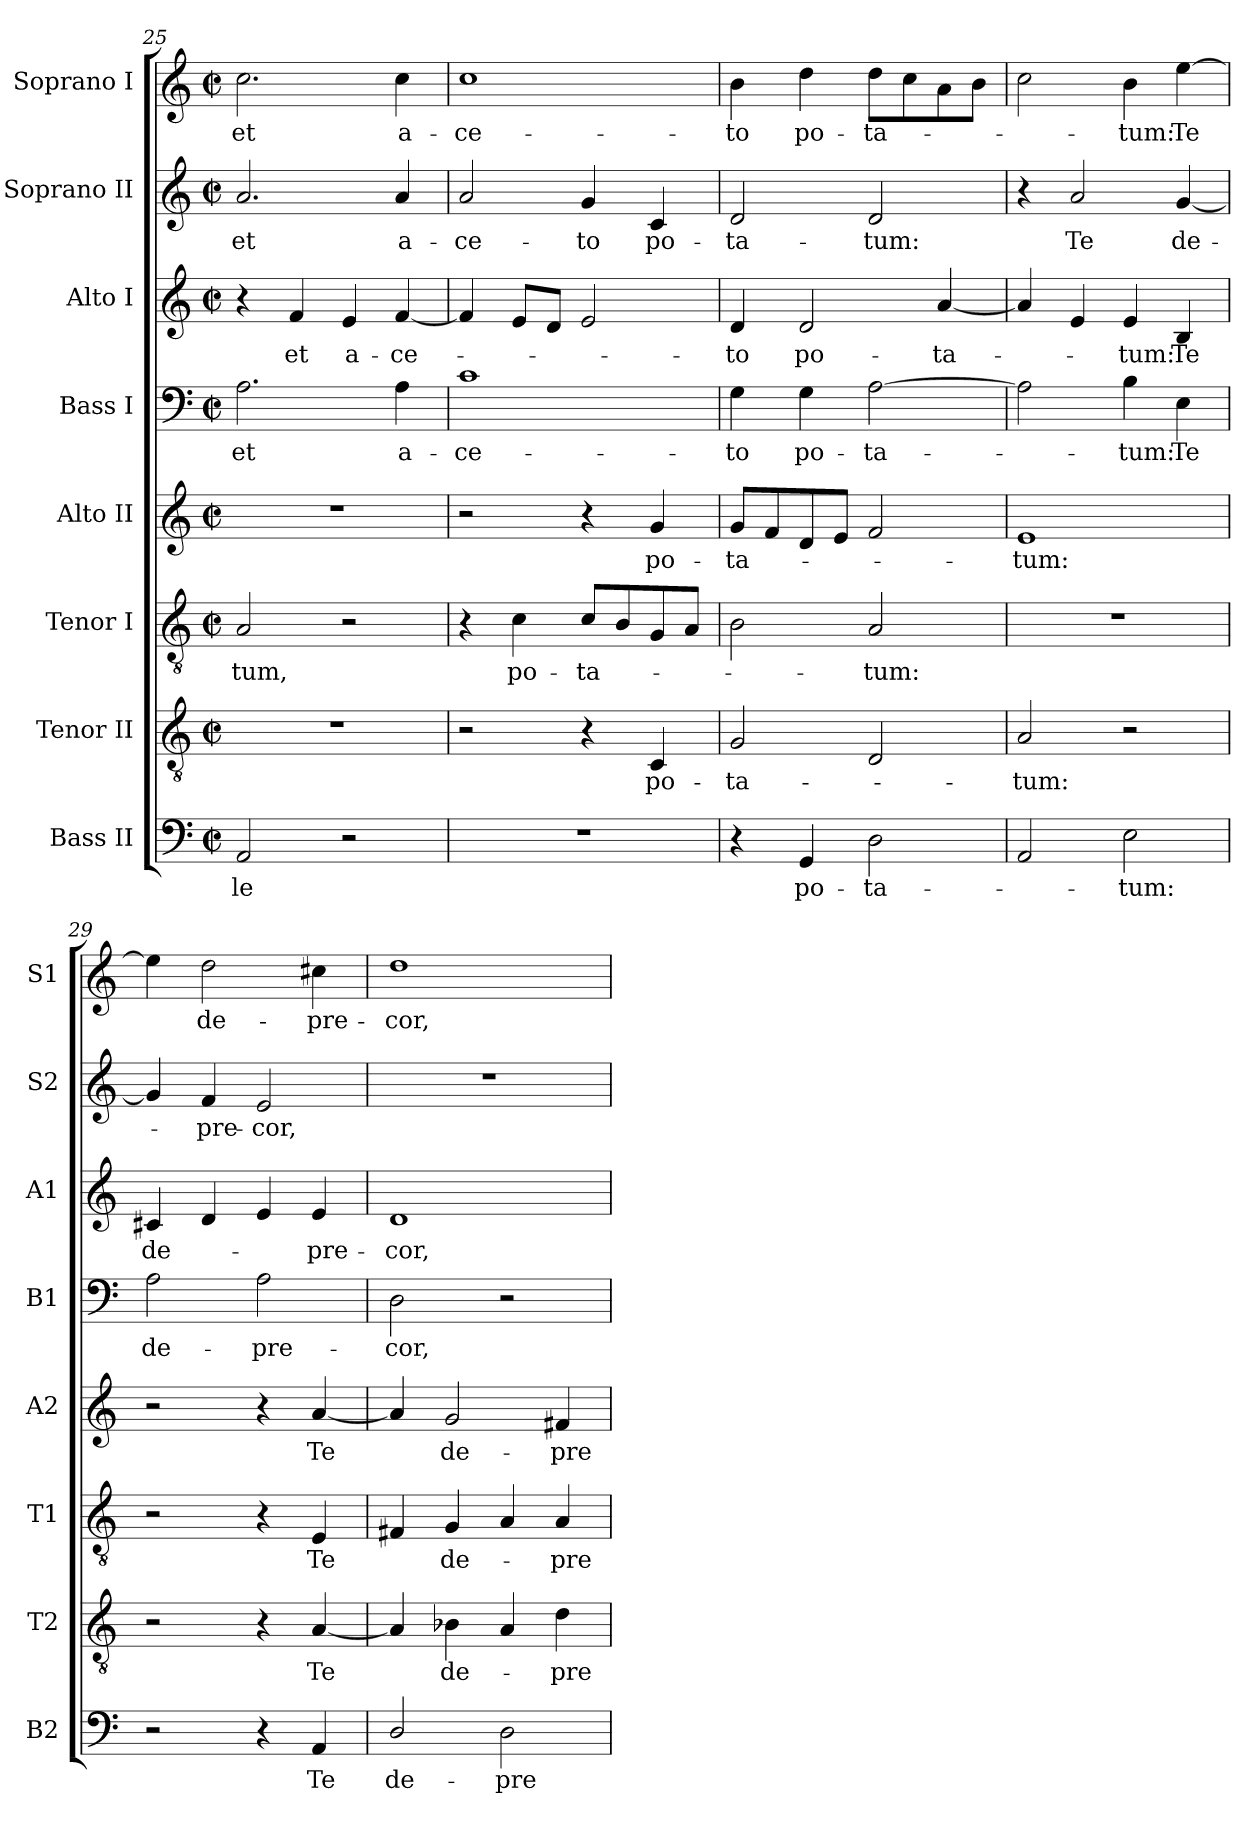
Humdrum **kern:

**kern	**text	**kern	**text	**kern	**text	**kern	**text	**kern	**text	**kern	**text	**kern	**text	**kern	**text
*part8	*part8	*part7	*part7	*part6	*part6	*part5	*part5	*part4	*part4	*part3	*part3	*part2	*part2	*part1	*part1
*staff8	*staff8	*staff7	*staff7	*staff6	*staff6	*staff5	*staff5	*staff4	*staff4	*staff3	*staff3	*staff2	*staff2	*staff1	*staff1
*I"Bass II	*	*I"Tenor II	*	*I"Tenor I	*	*I"Alto II	*	*I"Bass I	*	*I"Alto I	*	*I"Soprano II	*	*I"Soprano I	*
*I'B2	*	*I'T2	*	*I'T1	*	*I'A2	*	*I'B1	*	*I'A1	*	*I'S2	*	*I'S1	*
!!LO:PB:g=z
*clefF4	*	*clefGv2	*	*clefGv2	*	*clefG2	*	*clefF4	*	*clefG2	*	*clefG2	*	*clefG2	*
*k[]	*	*k[]	*	*k[]	*	*k[]	*	*k[]	*	*k[]	*	*k[]	*	*k[]	*
*C:	*	*C:	*	*C:	*	*C:	*	*C:	*	*C:	*	*C:	*	*C:	*
*M2/2	*	*M2/2	*	*M2/2	*	*M2/2	*	*M2/2	*	*M2/2	*	*M2/2	*	*M2/2	*
*met(c|)	*	*met(c|)	*	*met(c|)	*	*met(c|)	*	*met(c|)	*	*met(c|)	*	*met(c|)	*	*met(c|)	*
=25	=25	=25	=25	=25	=25	=25	=25	=25	=25	=25	=25	=25	=25	=25	=25
2AA/	-le	1r	.	2A/	-tum,	1r	.	2.A\	et	4r	.	2.a/	et	2.cc\	et
.	.	.	.	.	.	.	.	.	.	4f/	et	.	.	.	.
2r	.	.	.	2r	.	.	.	.	.	4e/	a-	.	.	.	.
.	.	.	.	.	.	.	.	4A\	a-	[4f/	-ce-	4a/	a-	4cc\	a-
=26	=26	=26	=26	=26	=26	=26	=26	=26	=26	=26	=26	=26	=26	=26	=26
1r	.	2r	.	4r	.	2r	.	1c	-ce-	4f/]	.	2a/	-ce-	1cc	-ce-
.	.	.	.	4c\	po-	.	.	.	.	8e/L	.	.	.	.	.
.	.	.	.	.	.	.	.	.	.	8d/J	.	.	.	.	.
.	.	4r	.	8c/L	-ta-	4r	.	.	.	2e/	.	4g/	-to	.	.
.	.	.	.	8B/	.	.	.	.	.	.	.	.	.	.	.
.	.	4C/	po-	8G/	.	4g/	po-	.	.	.	.	4c/	po-	.	.
.	.	.	.	8A/J	.	.	.	.	.	.	.	.	.	.	.
=27	=27	=27	=27	=27	=27	=27	=27	=27	=27	=27	=27	=27	=27	=27	=27
4r	.	2G/	-ta-	2B\	.	8g/L	-ta-	4G\	-to	4d/	-to	2d/	-ta-	4b\	-to
.	.	.	.	.	.	8f/	.	.	.	.	.	.	.	.	.
4GG/	po-	.	.	.	.	8d/	.	4G\	po-	2d/	po-	.	.	4dd\	po-
.	.	.	.	.	.	8e/J	.	.	.	.	.	.	.	.	.
2D\	-ta-	2D/	.	2A/	-tum:	2f/	.	[>2A\	-ta-	.	.	2d/	-tum:	8dd\L	-ta-
.	.	.	.	.	.	.	.	.	.	.	.	.	.	8cc\	.
.	.	.	.	.	.	.	.	.	.	[4a/	-ta-	.	.	8a\	.
.	.	.	.	.	.	.	.	.	.	.	.	.	.	8b\J	.
=28	=28	=28	=28	=28	=28	=28	=28	=28	=28	=28	=28	=28	=28	=28	=28
2AA/	.	2A/	-tum:	1r	.	1e	-tum:	2A\]	.	4a/]	.	4r	.	2cc\	.
.	.	.	.	.	.	.	.	.	.	4e/	.	2a/	Te	.	.
2E\	-tum:	2r	.	.	.	.	.	4B\	-tum:	4e/	-tum:	.	.	4b\	-tum:
.	.	.	.	.	.	.	.	4E\	Te	4B/	Te	[4g/	de-	[>4ee\	Te
!!LO:PB:g=z
=29	=29	=29	=29	=29	=29	=29	=29	=29	=29	=29	=29	=29	=29	=29	=29
2r	.	2r	.	2r	.	2r	.	2A\	de-	4c#X/	de-	4g/]	.	4ee\]	.
.	.	.	.	.	.	.	.	.	.	4d/	.	4f/	-pre-	2dd\	de-
4r	.	4r	.	4r	.	4r	.	2A\	-pre-	4e/	.	2e/	-cor,	.	.
4AA/	Te	[4A/	Te	4E/	Te	[4a/	Te	.	.	4e/	-pre-	.	.	4cc#X\	-pre-
=30	=30	=30	=30	=30	=30	=30	=30	=30	=30	=30	=30	=30	=30	=30	=30
2D/	de-	4A/]	.	4F#X/	.	4a/]	.	2D\	-cor,	1d	-cor,	1r	.	1dd	-cor,
.	.	4B-X\	de-	4G/	de-	2g/	de-	.	.	.	.	.	.	.	.
2D\	-pre-	4A/	.	4A/	.	.	.	2r	.	.	.	.	.	.	.
.	.	4d\	-pre-	4A/	-pre-	4f#X/	-pre-	.	.	.	.	.	.	.	.
=	=	=	=	=	=	=	=	=	=	=	=	=	=	=	=
*-	*-	*-	*-	*-	*-	*-	*-	*-	*-	*-	*-	*-	*-	*-	*-
